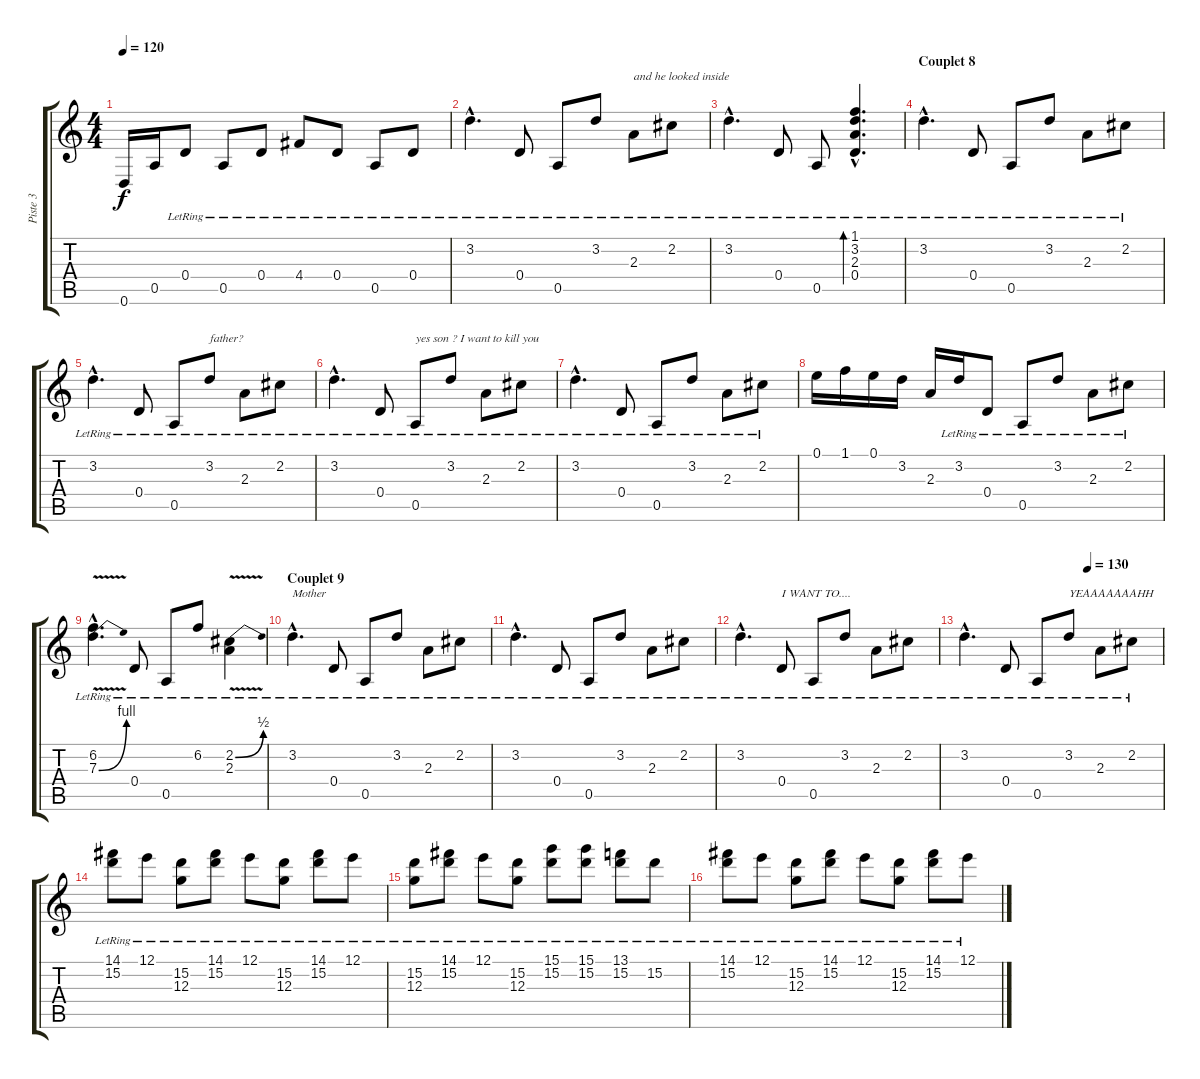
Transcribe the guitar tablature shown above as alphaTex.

\track ("Piste 3" "Piste 3") {instrument electricguitarjazz}
\staff {score tabs}
\tuning (E4 B3 G3 D3 A2 D2) {hide}
\ts (4 4)
\tempo 120
\clef g2
\ks c
0.6.16{dy f} 0.5.16 0.4{lr}.8 0.5{lr}.8 0.4{lr}.8 4.4{lr}.8 0.4{lr}.8 0.5{lr}.8 0.4{lr}.8 |
3.2{hac lr}.4{d} 0.4{lr}.8 0.5{lr}.8 3.2{lr}.8 2.3{lr}.8{txt "and he looked inside"} 2.2{lr}.8 |
3.2{hac lr}.4{d} 0.4{lr}.8 0.5{lr}.8 (1.1{hac lr} 3.2{hac lr} 2.3{hac lr} 0.4{hac lr}).4{d bd 480} |
\section ("" "Couplet 8")
3.2{hac lr}.4{d} 0.4{lr}.8 0.5{lr}.8 3.2{lr}.8 2.3{lr}.8 2.2{lr}.8 |
3.2{hac lr}.4{d} 0.4{lr}.8 0.5{lr}.8 3.2{lr}.8{txt "father? "} 2.3{lr}.8 2.2{lr}.8 |
3.2{hac lr}.4{d} 0.4{lr}.8 0.5{lr}.8{txt "yes son ? I want to kill you"} 3.2{lr}.8 2.3{lr}.8 2.2{lr}.8 |
3.2{hac lr}.4{d} 0.4{lr}.8 0.5{lr}.8 3.2{lr}.8 2.3{lr}.8 2.2{lr}.8 |
0.1.16 1.1.16 0.1.16 3.2.16 2.3.16 3.2{lr}.16 0.4{lr}.8 0.5{lr}.8 3.2{lr}.8 2.3{lr}.8 2.2{lr}.8 |
(6.2{v hac lr} 7.3{be (bend 0 0 60 4) v hac}).4{d} 0.4{lr}.8 0.5{lr}.8 6.2{lr}.8 (2.2{be (bend 0 0 60 2) v} 2.3{v lr}).4 |
\section ("" "Couplet 9")
3.2{hac lr}.4{d txt "Mother"} 0.4{lr}.8 0.5{lr}.8 3.2{lr}.8 2.3{lr}.8 2.2{lr}.8 |
3.2{hac lr}.4{d} 0.4{lr}.8 0.5{lr}.8 3.2{lr}.8 2.3{lr}.8 2.2{lr}.8 |
3.2{hac lr}.4{d} 0.4{lr}.8{txt "I WANT TO...."} 0.5{lr}.8 3.2{lr}.8 2.3{lr}.8 2.2{lr}.8 |
\tempo (130 0.625)
3.2{hac lr}.4{d} 0.4{lr}.8 0.5{lr}.8 3.2{lr}.8{txt "YEAAAAAAAHH"} 2.3{lr}.8 2.2{lr}.8 |
(14.1{lr} 15.2{lr}).8 12.1{lr}.8 (15.2{lr} 12.3{lr}).8 (14.1{lr} 15.2{lr}).8 12.1{lr}.8 (15.2{lr} 12.3{lr}).8 (14.1{lr} 15.2{lr}).8 12.1{lr}.8 |
(15.2{lr} 12.3{lr}).8 (14.1{lr} 15.2{lr}).8 12.1{lr}.8 (15.2{lr} 12.3{lr}).8 (15.1{lr} 15.2{lr}).8 (15.1{lr} 15.2{lr}).8 (13.1{lr} 15.2{lr}).8 15.2{lr}.8 |
(14.1{lr} 15.2{lr}).8 12.1{lr}.8 (15.2{lr} 12.3{lr}).8 (14.1{lr} 15.2{lr}).8 12.1{lr}.8 (15.2{lr} 12.3{lr}).8 (14.1{lr} 15.2{lr}).8 12.1{lr}.8
